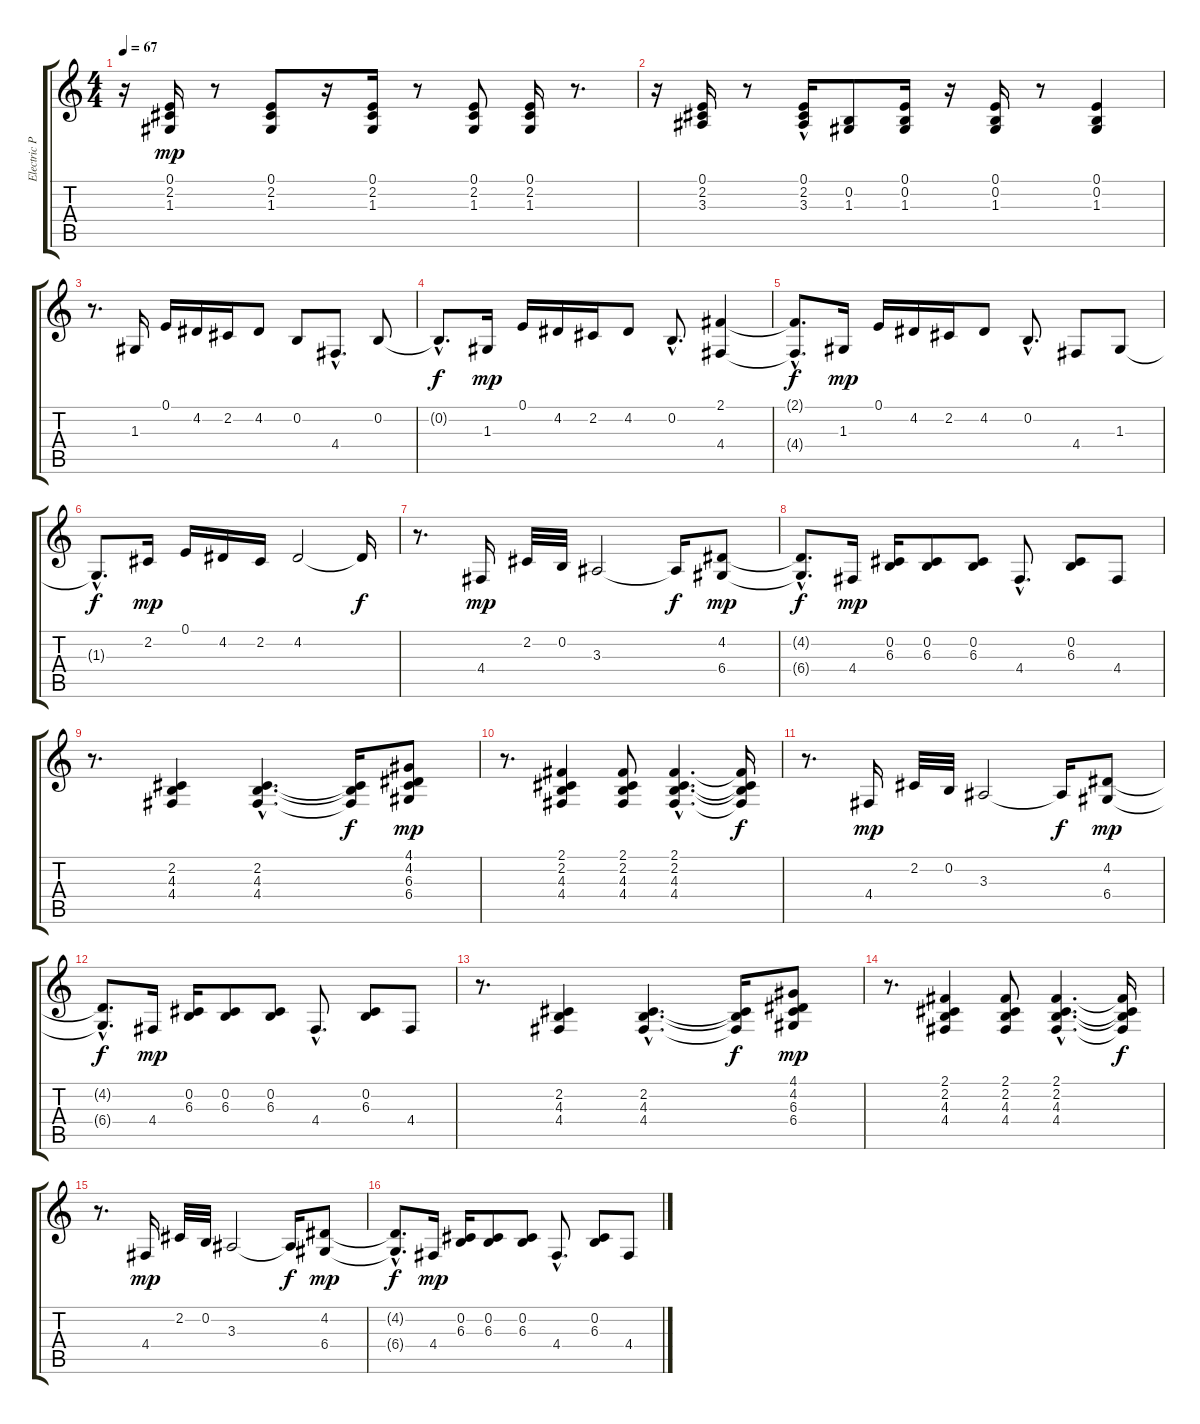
\track ("Electric Piano Upper" "Electric P") {instrument ocarina}
\staff {score tabs}
\tuning (E4 B3 G3 D3 A2 E2) {hide}
\ts (4 4)
\tempo 67
\clef g2
\ks c
r.16{dy mp} (0.1 2.2 1.3).16 r.8 (0.1 2.2 1.3).8 r.16 (0.1 2.2 1.3).16 r.8 (0.1 2.2 1.3).8 (0.1 2.2 1.3).16 r.8{d} |
r.16 (0.1 2.2 3.3).16 r.8 (0.1{hac} 2.2 3.3).16 (0.2 1.3).8 (0.1 0.2 1.3).16 r.16 (0.1 0.2 1.3).16 r.8 (0.1 0.2 1.3).4 |
r.8{d} 1.3.16 0.1.16 4.2.16 2.2.16 4.2.8 0.2.8 4.4{hac}.8{d} 0.2.8 |
0.2{hac t}.8{d dy f} 1.3.16{dy mp} 0.1.16 4.2.16 2.2.16 4.2.8 0.2{hac}.8{d} (2.1 4.4).4 |
(2.1{hac t} 4.4{hac t}).8{d dy f} 1.3.16{dy mp} 0.1.16 4.2.16 2.2.16 4.2.8 0.2{hac}.8{d} 4.4.8 1.3.8 |
1.3{hac t}.8{d dy f} 2.2.16{dy mp} 0.1.16 4.2.16 2.2.16 4.2.2 4.2{t}.16{dy f} |
r.8{d} 4.4.16{dy mp} 2.2.32 0.2.32 3.3.2 3.3{t}.16{dy f} (4.2 6.4).8{dy mp} |
(4.2{hac t} 6.4{hac t}).8{d dy f} 4.4.16{dy mp} (0.2 6.3).16 (0.2 6.3).8 (0.2 6.3).8 4.4{hac}.8{d} (0.2 6.3).8 4.4.8 |
r.8{d} (2.2 4.3 4.4).4 (2.2{hac} 4.3{hac} 4.4{hac}).4{d} (2.2{t} 4.3{t} 4.4{t}).16{dy f} (4.1 4.2 6.3 6.4).8{dy mp} |
r.8{d} (2.1 2.2 4.3 4.4).4 (2.1 2.2 4.3 4.4).8 (2.1{hac} 2.2{hac} 4.3{hac} 4.4{hac}).4{d} (2.1{t} 2.2{t} 4.3{t} 4.4{t}).16{dy f} |
r.8{d} 4.4.16{dy mp} 2.2.32 0.2.32 3.3.2 3.3{t}.16{dy f} (4.2 6.4).8{dy mp} |
(4.2{hac t} 6.4{hac t}).8{d dy f} 4.4.16{dy mp} (0.2 6.3).16 (0.2 6.3).8 (0.2 6.3).8 4.4{hac}.8{d} (0.2 6.3).8 4.4.8 |
r.8{d} (2.2 4.3 4.4).4 (2.2{hac} 4.3{hac} 4.4{hac}).4{d} (2.2{t} 4.3{t} 4.4{t}).16{dy f} (4.1 4.2 6.3 6.4).8{dy mp} |
r.8{d} (2.1 2.2 4.3 4.4).4 (2.1 2.2 4.3 4.4).8 (2.1{hac} 2.2{hac} 4.3{hac} 4.4{hac}).4{d} (2.1{t} 2.2{t} 4.3{t} 4.4{t}).16{dy f} |
r.8{d} 4.4.16{dy mp} 2.2.32 0.2.32 3.3.2 3.3{t}.16{dy f} (4.2 6.4).8{dy mp} |
(4.2{hac t} 6.4{hac t}).8{d dy f} 4.4.16{dy mp} (0.2 6.3).16 (0.2 6.3).8 (0.2 6.3).8 4.4{hac}.8{d} (0.2 6.3).8 4.4.8
